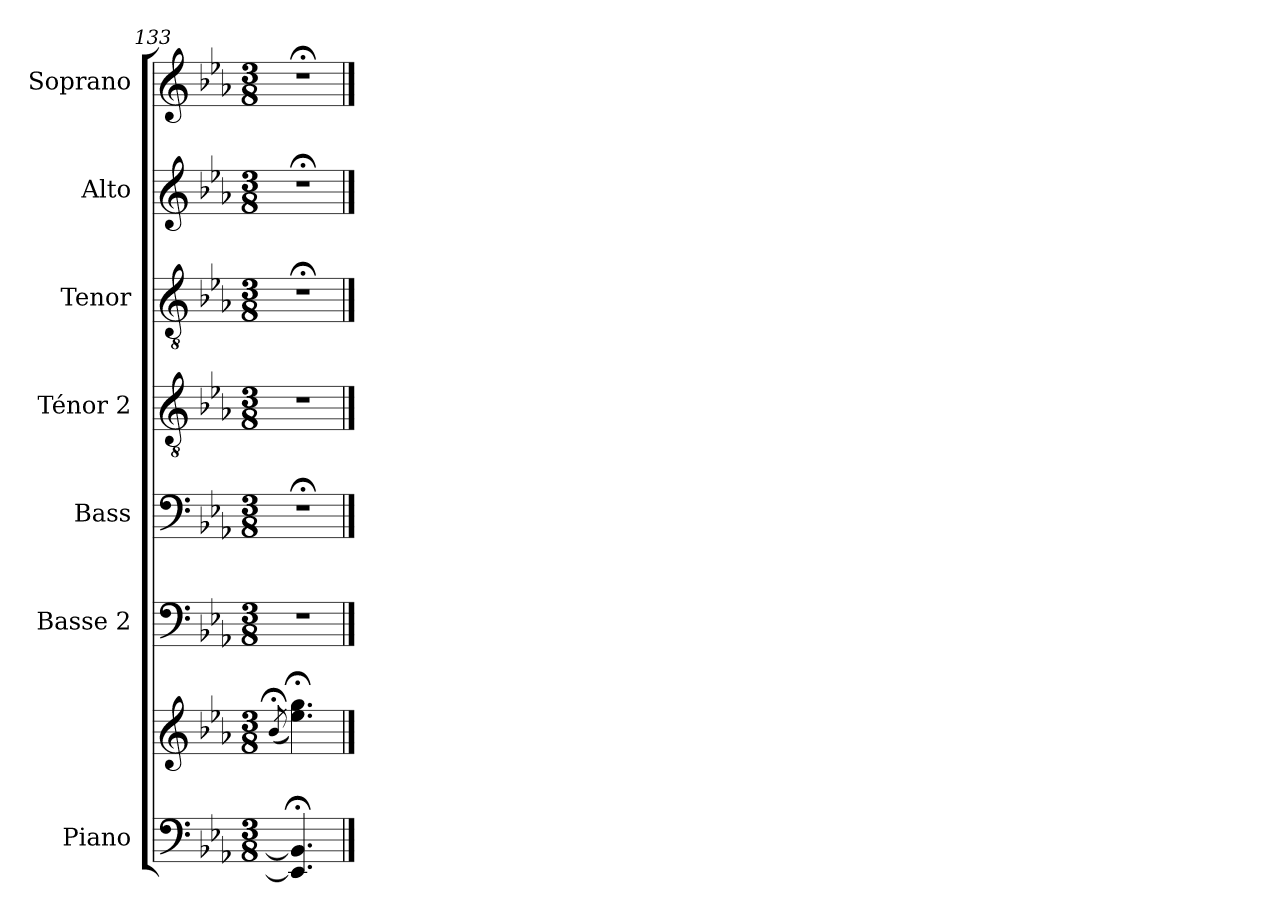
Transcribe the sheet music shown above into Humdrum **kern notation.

**kern	**kern	**kern	**kern	**kern	**kern	**kern	**kern
*part7	*part7	*part6	*part5	*part4	*part3	*part2	*part1
*staff8	*staff7	*staff6	*staff5	*staff4	*staff3	*staff2	*staff1
*I"Piano	*	*I"Basse 2	*I"Bass	*I"Ténor 2	*I"Tenor	*I"Alto	*I"Soprano
*I'Pno	*	*	*	*	*	*	*
*clefF4	*clefG2	*clefF4	*clefF4	*clefGv2	*clefGv2	*clefG2	*clefG2
*k[b-e-a-]	*k[b-e-a-]	*k[b-e-a-]	*k[b-e-a-]	*k[b-e-a-]	*k[b-e-a-]	*k[b-e-a-]	*k[b-e-a-]
*M3/8	*M3/8	*M3/8	*M3/8	*M3/8	*M3/8	*M3/8	*M3/8
=133	=133	=133	=133	=133	=133	=133	=133
.	(>8qb-;</	.	.	.	.	.	.
4.EE-/];< 4.BB-/];<	4.ee-\;< 4.gg\;<)	4.r	4.r;<	4.r	4.r;<	4.r;<	4.r;<
==	==	==	==	==	==	==	==
*-	*-	*-	*-	*-	*-	*-	*-
